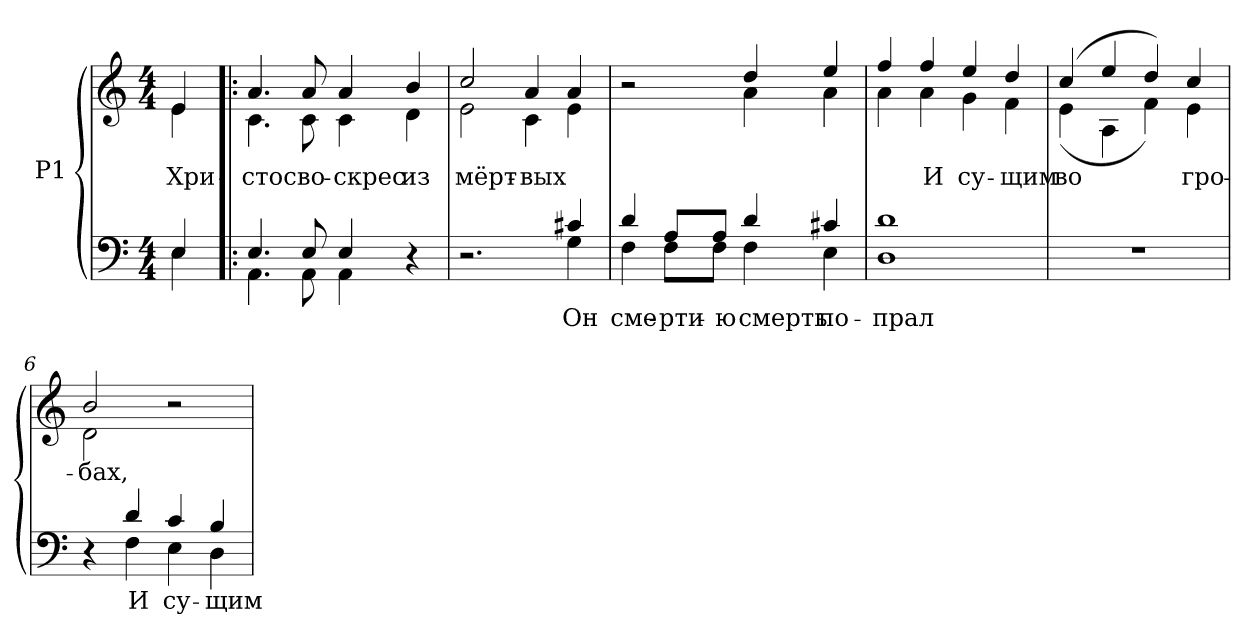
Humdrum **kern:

**kern	**text	**kern	**text
*part1	*part1	*part1	*part1
*staff2	*staff2	*staff1	*staff1
*I"P1	*	*	*
!!LO:PB:g=z
*clefF4	*	*clefG2	*
*k[]	*	*k[]	*
*C:	*	*C:	*
*M4/4	*	*M4/4	*
=	=	=	=
*^	*	*	*
!	!	!	!	!LO:LY:b:color=#000000
*	*	*	*^	*
4Ei/	4Ei\	.	4ei/	4ei\	Хри-
=1!|:	=1!|:	=1!|:	=1!|:	=1!|:	=1!|:
!	!	!	!	!	!LO:LY:b:color=#000000
4.Ei/	4.AAi\	.	4.ai/	4.ci\	-стос
!	!	!	!	!	!LO:LY:b:color=#000000
8Ei/	8AAi\	.	8ai/	8ci\	во-
!	!	!	!	!	!LO:LY:b:color=#000000
4Ei/	4AAi\	.	4ai/	4ci\	-скрес
!	!	!	!	!	!LO:LY:b:color=#000000
4r	4ryy	.	4bi/	4di\	из
=2	=2	=2	=2	=2	=2
!	!	!	!	!	!LO:LY:b:color=#000000
2.r	2.ryy	.	2cci/	2ei\	мёрт-
!	!	!	!	!	!LO:LY:b:color=#000000
.	.	.	4ai/	4ci\	-вых
!	!	!LO:LY:a:color=#000000	!	!	!
4c#Xi/	4Gi\	Он	4ai/	4ei\	.
=3	=3	=3	=3	=3	=3
!	!	!LO:LY:a:color=#000000	!	!	!
4di/	4Fi\	сме-	2r	2ryy	.
!	!	!LO:LY:a:color=#000000	!	!	!
8Ai/L	8Fi\L	-рти-	.	.	.
!	!	!LO:LY:a:color=#000000	!	!	!
8Ai/J	8Fi\J	-ю	.	.	.
!	!	!LO:LY:a:color=#000000	!	!	!
4di/	4Fi\	смерть	4ddi/	4ai\	.
!	!	!LO:LY:a:color=#000000	!	!	!
4c#Xi/	4Ei\	по-	4eei/	4ai\	.
!!LO:LB:g=z	!!
=4	=4	=4	=4	=4	=4
!	!	!LO:LY:a:color=#000000	!	!	!
1di	1Di	-прал	4ffi/	4ai\	.
!	!	!	!	!	!LO:LY:b:color=#000000
.	.	.	4ffi/	4ai\	И
!	!	!	!	!	!LO:LY:b:color=#000000
.	.	.	4eei/	4gi\	су-
!	!	!	!	!	!LO:LY:b:color=#000000
.	.	.	4ddi/	4fi\	-щим
*v	*v	*	*	*	*
=5	=5	=5	=5	=5
!	!	!	!	!LO:LY:b:color=#000000
1r	.	(4cci/	(4ei\	во
.	.	4eei/	4Ai\	.
.	.	4ddi/)	4fi\)	.
!	!	!	!	!LO:LY:b:color=#000000
.	.	4cci/	4ei\	гро-
=6	=6	=6	=6	=6
*^	*	*	*	*
!	!	!	!	!	!LO:LY:b:color=#000000
4r	4ryy	.	2bi/	2di\	-бах,
!	!	!LO:LY:a:color=#000000	!	!	!
4di/	4Fi\	И	.	.	.
!	!	!LO:LY:a:color=#000000	!	!	!
4ci/	4Ei\	су-	2r	2ryy	.
!	!	!LO:LY:a:color=#000000	!	!	!
4Bi/	4Di\	-щим	.	.	.
*v	*v	*	*	*	*
*	*	*v	*v	*
=	=	=	=
*-	*-	*-	*-
